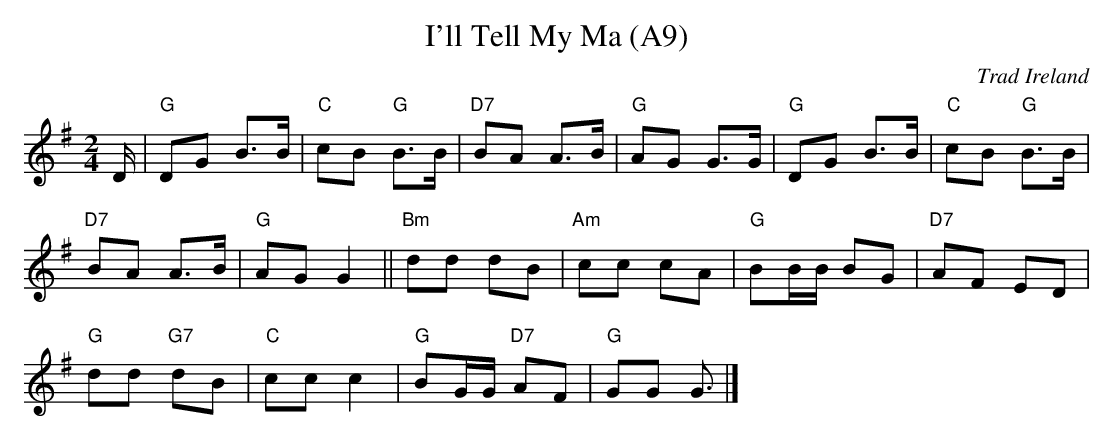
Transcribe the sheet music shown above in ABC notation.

X:1
T: I'll Tell My Ma (A9)
O: Trad Ireland
M: 2/4
L: 1/8
K: G
D/ \
|  "G"DG B>B | "C"cB "G"B>B | "D7"BA A>B |\
 "G"AG G>G |"G"DG B>B | "C"cB "G"B>B |
 "D7"BA A>B | "G"AG G2 || "Bm"dd dB  |\
 "Am"cc cA | "G"BB/B/ BG | "D7"AF ED |
   "G"dd "G7"dB |"C"cc c2 | "G"BG/G/ "D7"AF | "G"GG G3/2 |]
